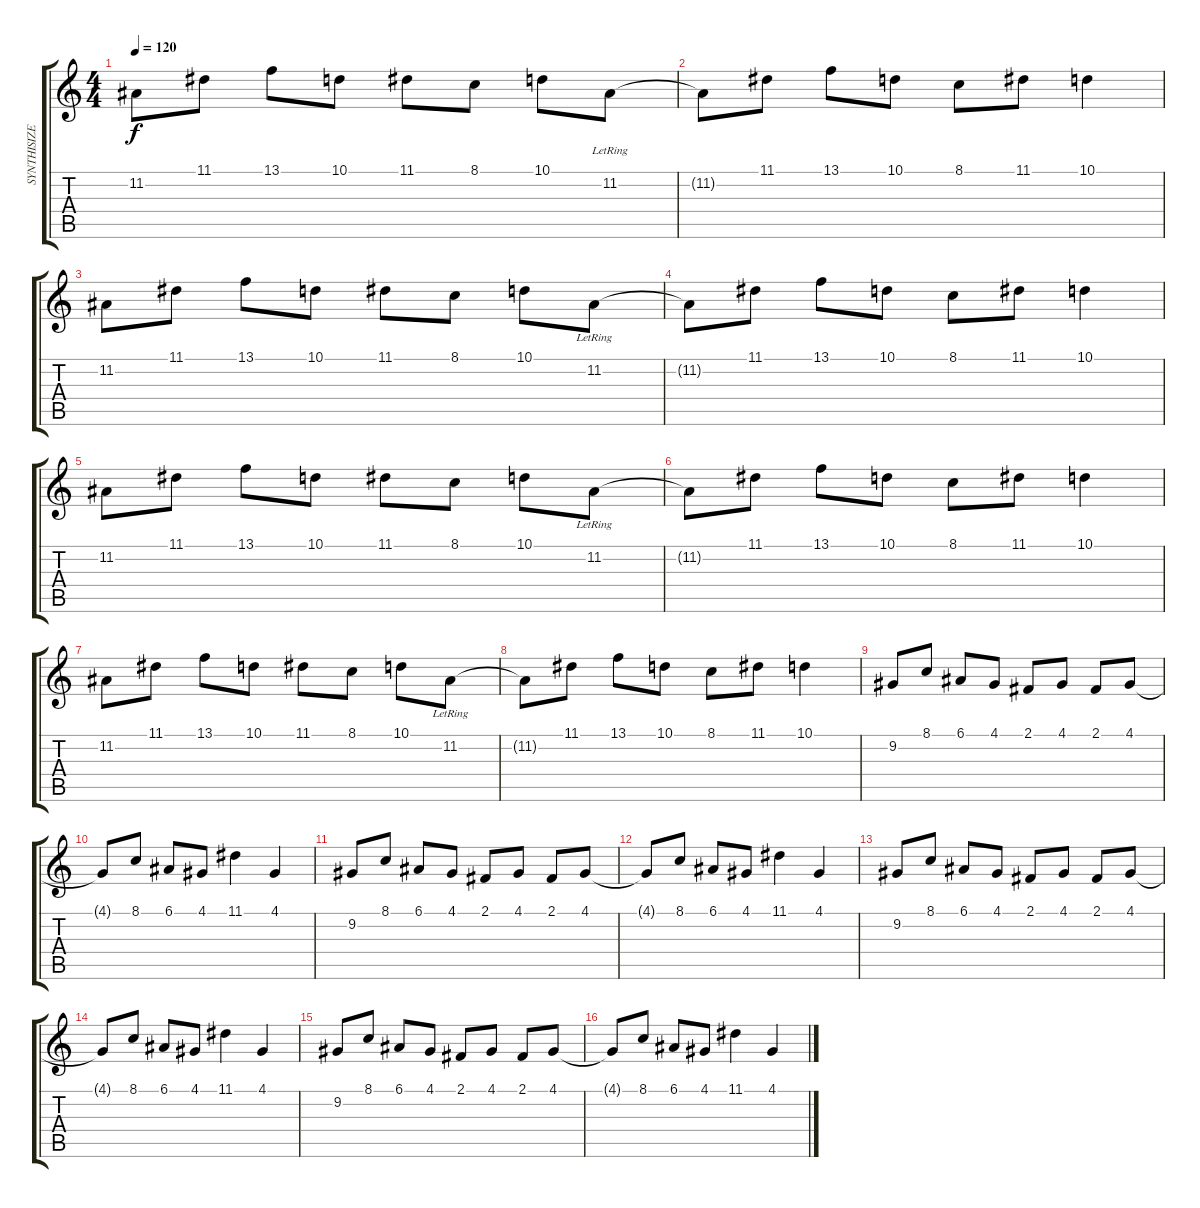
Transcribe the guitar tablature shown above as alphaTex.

\track ("SYNTHISIZER 2" "SYNTHISIZE") {instrument synthstrings1}
\staff {score tabs}
\tuning (E4 B3 G3 D3 A2 E2) {hide}
\ts (4 4)
\tempo 120
\clef g2
\ks c
11.2.8{dy f} 11.1.8 13.1.8 10.1.8 11.1.8 8.1.8 10.1.8 11.2{lr}.8 |
11.2{t}.8 11.1.8 13.1.8 10.1.8 8.1.8 11.1.8 10.1.4 |
11.2.8 11.1.8 13.1.8 10.1.8 11.1.8 8.1.8 10.1.8 11.2{lr}.8 |
11.2{t}.8 11.1.8 13.1.8 10.1.8 8.1.8 11.1.8 10.1.4 |
11.2.8 11.1.8 13.1.8 10.1.8 11.1.8 8.1.8 10.1.8 11.2{lr}.8 |
11.2{t}.8 11.1.8 13.1.8 10.1.8 8.1.8 11.1.8 10.1.4 |
11.2.8 11.1.8 13.1.8 10.1.8 11.1.8 8.1.8 10.1.8 11.2{lr}.8 |
11.2{t}.8 11.1.8 13.1.8 10.1.8 8.1.8 11.1.8 10.1.4 |
9.2.8 8.1.8 6.1.8 4.1.8 2.1.8 4.1.8 2.1.8 4.1.8 |
4.1{t}.8 8.1.8 6.1.8 4.1.8 11.1.4 4.1.4 |
9.2.8 8.1.8 6.1.8 4.1.8 2.1.8 4.1.8 2.1.8 4.1.8 |
4.1{t}.8 8.1.8 6.1.8 4.1.8 11.1.4 4.1.4 |
9.2.8 8.1.8 6.1.8 4.1.8 2.1.8 4.1.8 2.1.8 4.1.8 |
4.1{t}.8 8.1.8 6.1.8 4.1.8 11.1.4 4.1.4 |
9.2.8 8.1.8 6.1.8 4.1.8 2.1.8 4.1.8 2.1.8 4.1.8 |
4.1{t}.8 8.1.8 6.1.8 4.1.8 11.1.4 4.1.4
